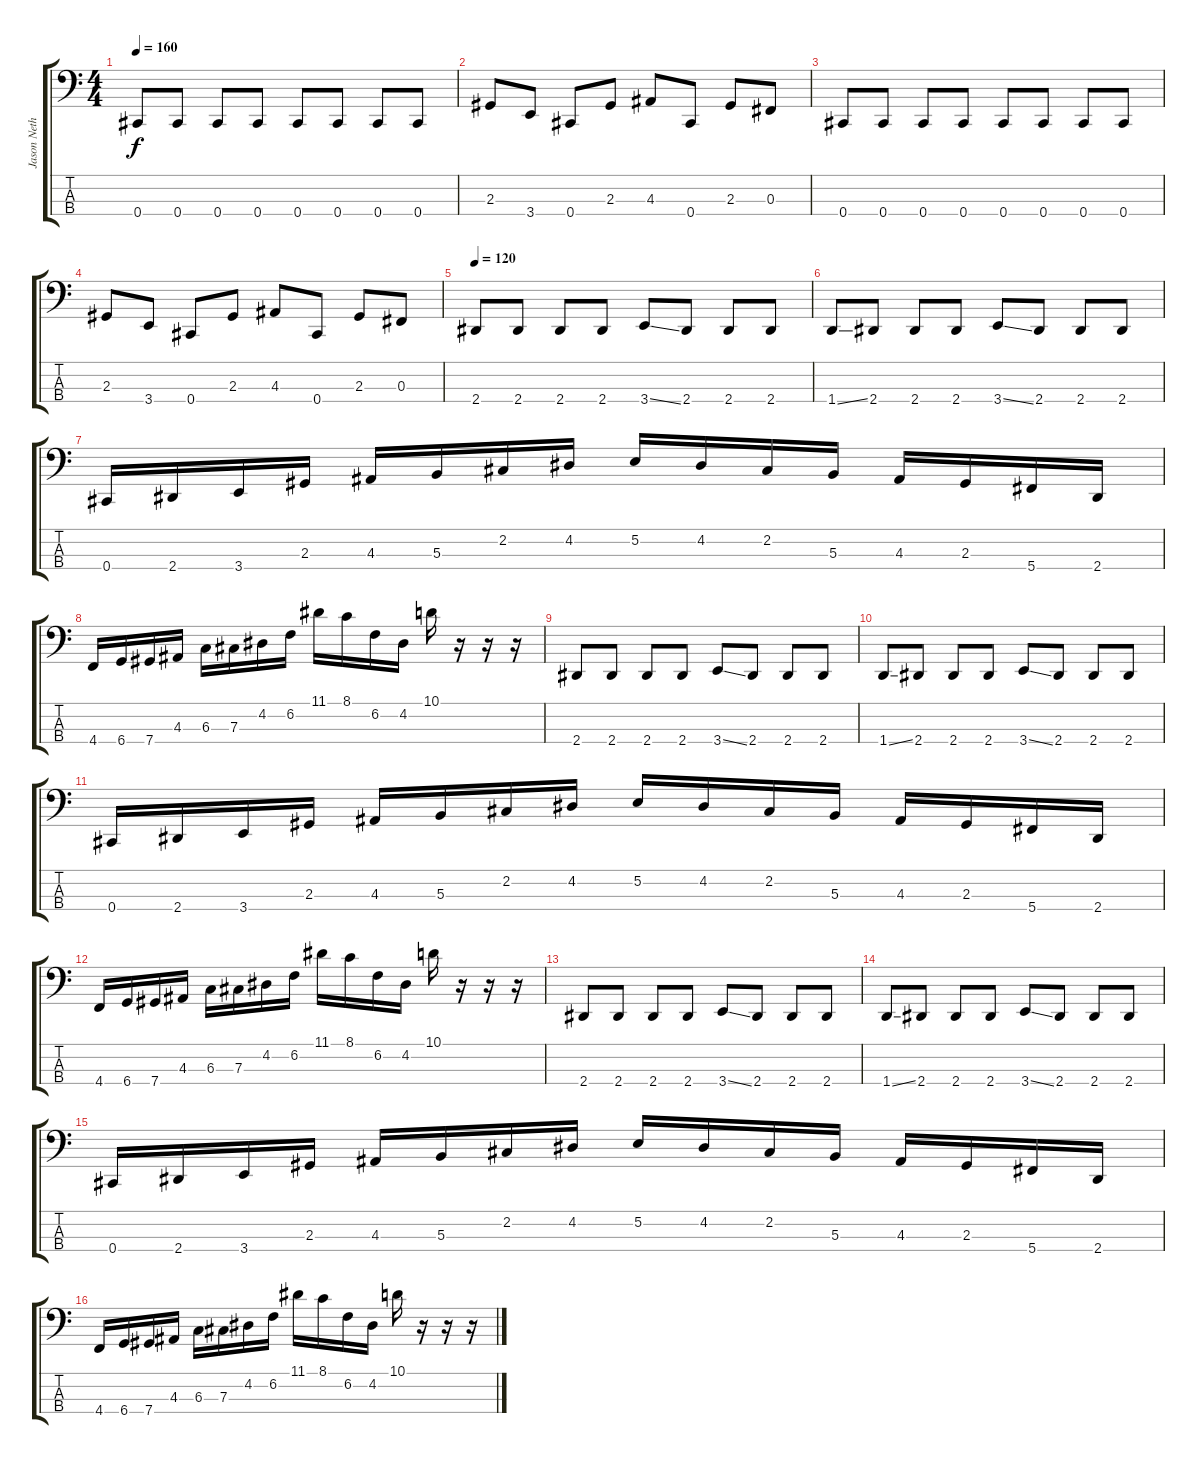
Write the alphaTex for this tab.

\track ("Jason Netherton" "Jason Neth") {instrument electricbasspick}
\staff {score tabs}
\tuning (E2 B1 Gb1 Db1) {hide}
\ts (4 4)
\tempo 160
\clef f4
\ks c
0.4.8{dy f} 0.4.8 0.4.8 0.4.8 0.4.8 0.4.8 0.4.8 0.4.8 |
2.3.8 3.4.8 0.4.8 2.3.8 4.3.8 0.4.8 2.3.8 0.3.8 |
0.4.8 0.4.8 0.4.8 0.4.8 0.4.8 0.4.8 0.4.8 0.4.8 |
2.3.8 3.4.8 0.4.8 2.3.8 4.3.8 0.4.8 2.3.8 0.3.8 |
\tempo 120
2.4.8 2.4.8 2.4.8 2.4.8 3.4{ss}.8 2.4.8 2.4.8 2.4.8 |
1.4{ss}.8 2.4.8 2.4.8 2.4.8 3.4{ss}.8 2.4.8 2.4.8 2.4.8 |
0.4.16 2.4.16 3.4.16 2.3.16 4.3.16 5.3.16 2.2.16 4.2.16 5.2.16 4.2.16 2.2.16 5.3.16 4.3.16 2.3.16 5.4.16 2.4.16 |
4.4.16 6.4.16 7.4.16 4.3.16 6.3.16 7.3.16 4.2.16 6.2.16 11.1.16 8.1.16 6.2.16 4.2.16 10.1.16 r.16 r.16 r.16 |
2.4.8 2.4.8 2.4.8 2.4.8 3.4{ss}.8 2.4.8 2.4.8 2.4.8 |
1.4{ss}.8 2.4.8 2.4.8 2.4.8 3.4{ss}.8 2.4.8 2.4.8 2.4.8 |
0.4.16 2.4.16 3.4.16 2.3.16 4.3.16 5.3.16 2.2.16 4.2.16 5.2.16 4.2.16 2.2.16 5.3.16 4.3.16 2.3.16 5.4.16 2.4.16 |
4.4.16 6.4.16 7.4.16 4.3.16 6.3.16 7.3.16 4.2.16 6.2.16 11.1.16 8.1.16 6.2.16 4.2.16 10.1.16 r.16 r.16 r.16 |
2.4.8 2.4.8 2.4.8 2.4.8 3.4{ss}.8 2.4.8 2.4.8 2.4.8 |
1.4{ss}.8 2.4.8 2.4.8 2.4.8 3.4{ss}.8 2.4.8 2.4.8 2.4.8 |
0.4.16 2.4.16 3.4.16 2.3.16 4.3.16 5.3.16 2.2.16 4.2.16 5.2.16 4.2.16 2.2.16 5.3.16 4.3.16 2.3.16 5.4.16 2.4.16 |
4.4.16 6.4.16 7.4.16 4.3.16 6.3.16 7.3.16 4.2.16 6.2.16 11.1.16 8.1.16 6.2.16 4.2.16 10.1.16 r.16 r.16 r.16
